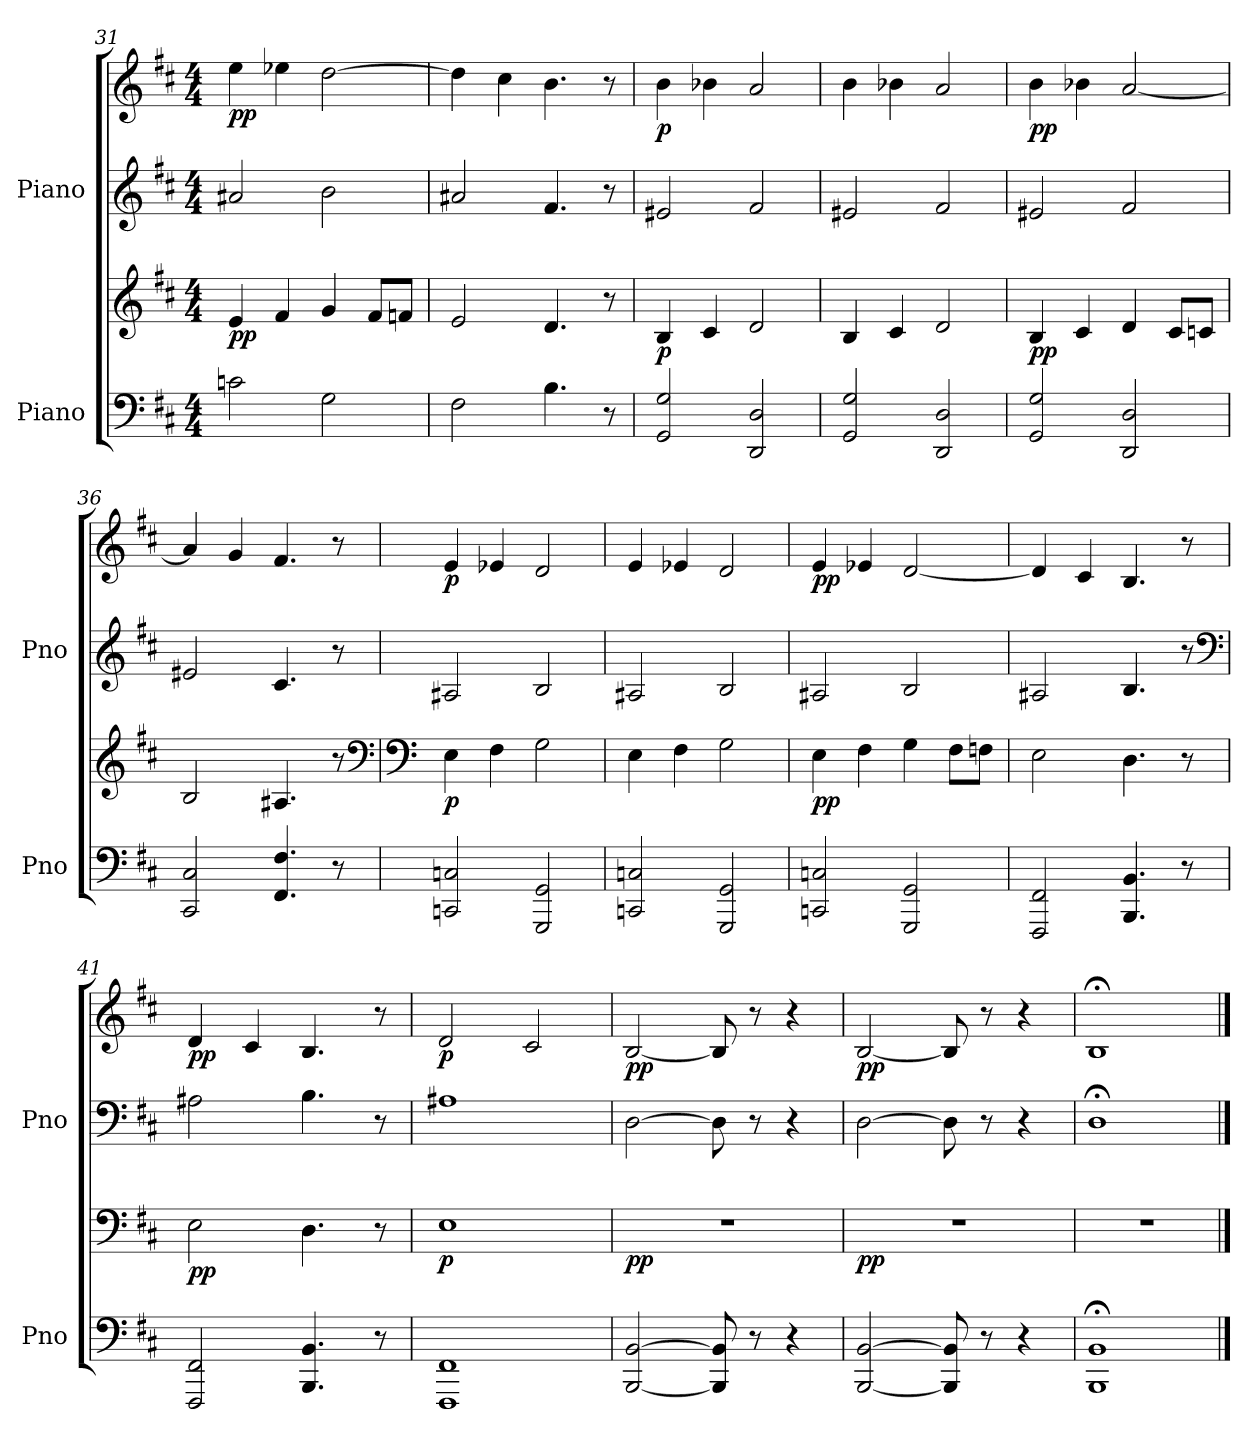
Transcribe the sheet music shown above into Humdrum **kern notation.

**kern	**kern	**dynam	**kern	**kern	**dynam
*part2	*part2	*part2	*part1	*part1	*part1
*staff4	*staff3	*staff3/4	*staff2	*staff1	*staff1/2
*I"Piano	*	*	*I"Piano	*	*
*I'Pno	*	*	*I'Pno	*	*
*clefF4	*clefG2	*	*	*clefG2	*
*k[f#c#]	*k[f#c#]	*	*k[f#c#]	*k[f#c#]	*
*D:	*D:	*	*D:	*D:	*
*M4/4	*M4/4	*	*M4/4	*M4/4	*
=31	=31	=31	=31	=31	=31
!	!	!LO:DY:b	!	!	!LO:DY:b
2cn\	4e/	pp	2a#X/	4ee\	pp
.	4f#/	.	.	4ee-X\	.
2G\	4g/	.	2b\	[2dd\	.
.	8f#/L	.	.	.	.
.	8fn/J	.	.	.	.
=32	=32	=32	=32	=32	=32
2F#\	2e/	.	2a#X/	4dd\]	.
.	.	.	.	4cc#\	.
4.B\	4.d/	.	4.f#/	4.b\	.
8r	8r	.	8r	8r	.
=33	=33	=33	=33	=33	=33
!	!	!LO:DY:b	!	!	!LO:DY:b
2GG/ 2G/	4B/	p	2e#X/	4b\	p
.	4c#/	.	.	4b-X\	.
2DD/ 2D/	2d/	.	2f#/	2a/	.
=34	=34	=34	=34	=34	=34
2GG/ 2G/	4B/	.	2e#X/	4b\	.
.	4c#/	.	.	4b-X\	.
2DD/ 2D/	2d/	.	2f#/	2a/	.
=35	=35	=35	=35	=35	=35
!	!	!LO:DY:b	!	!	!LO:DY:b
2GG/ 2G/	4B/	pp	2e#X/	4b\	pp
.	4c#/	.	.	4b-X\	.
2DD/ 2D/	4d/	.	2f#/	[2a/	.
.	8c#/L	.	.	.	.
.	8cn/J	.	.	.	.
=36	=36	=36	=36	=36	=36
2CC#/ 2C#/	2B/	.	2e#X/	4a/]	.
.	.	.	.	4g/	.
4.FF#/ 4.F#/	4.A#X/	.	4.c#/	4.f#/	.
8r	8r	.	8r	8r	.
*	*clefF4	*	*	*	*
!!LO:LB:g=z
=37	=37	=37	=37	=37	=37
*	*clefF4	*	*	*	*
!	!	!LO:DY:b	!	!	!LO:DY:b
2CCn/ 2Cn/	4E\	p	2A#X/	4e/	p
.	4F#\	.	.	4e-X/	.
2GGG/ 2GG/	2G\	.	2B/	2d/	.
=38	=38	=38	=38	=38	=38
2CCn/ 2Cn/	4E\	.	2A#X/	4e/	.
.	4F#\	.	.	4e-X/	.
2GGG/ 2GG/	2G\	.	2B/	2d/	.
=39	=39	=39	=39	=39	=39
!	!	!LO:DY:b	!	!	!LO:DY:b
2CCn/ 2Cn/	4E\	pp	2A#X/	4e/	pp
.	4F#\	.	.	4e-X/	.
2GGG/ 2GG/	4G\	.	2B/	[2d/	.
.	8F#\L	.	.	.	.
.	8Fn\J	.	.	.	.
=40	=40	=40	=40	=40	=40
2FFF#/ 2FF#/	2E\	.	2A#X/	4d/]	.
.	.	.	.	4c#/	.
4.BBB/ 4.BB/	4.D\	.	4.B/	4.B/	.
8r	8r	.	8r	8r	.
*	*	*	*clefF4	*	*
=41	=41	=41	=41	=41	=41
!	!	!LO:DY:b	!	!	!LO:DY:b
2FFF#/ 2FF#/	2E\	pp	2A#X\	4d/	pp
.	.	.	.	4c#/	.
4.BBB/ 4.BB/	4.D\	.	4.B\	4.B/	.
8r	8r	.	8r	8r	.
=42	=42	=42	=42	=42	=42
!	!	!LO:DY:b	!	!	!LO:DY:b
1FFF# 1FF#	1E	p	1A#X	2d/	p
.	.	.	.	2c#/	.
=43	=43	=43	=43	=43	=43
!	!	!LO:DY:b	!	!	!LO:DY:b
[2BBB/ [2BB/	1r	pp	[2D\	[2B/	pp
8BBB/] 8BB/]	.	.	8D\]	8B/]	.
8r	.	.	8r	8r	.
4r	.	.	4r	4r	.
=44	=44	=44	=44	=44	=44
!	!	!LO:DY:b	!	!	!LO:DY:b
[2BBB/ [2BB/	1r	pp	[2D\	[2B/	pp
8BBB/] 8BB/]	.	.	8D\]	8B/]	.
8r	.	.	8r	8r	.
4r	.	.	4r	4r	.
=45	=45	=45	=45	=45	=45
1BBB;< 1BB;<	1r	.	1D;<	1B;<	.
==	==	==	==	==	==
*-	*-	*-	*-	*-	*-
